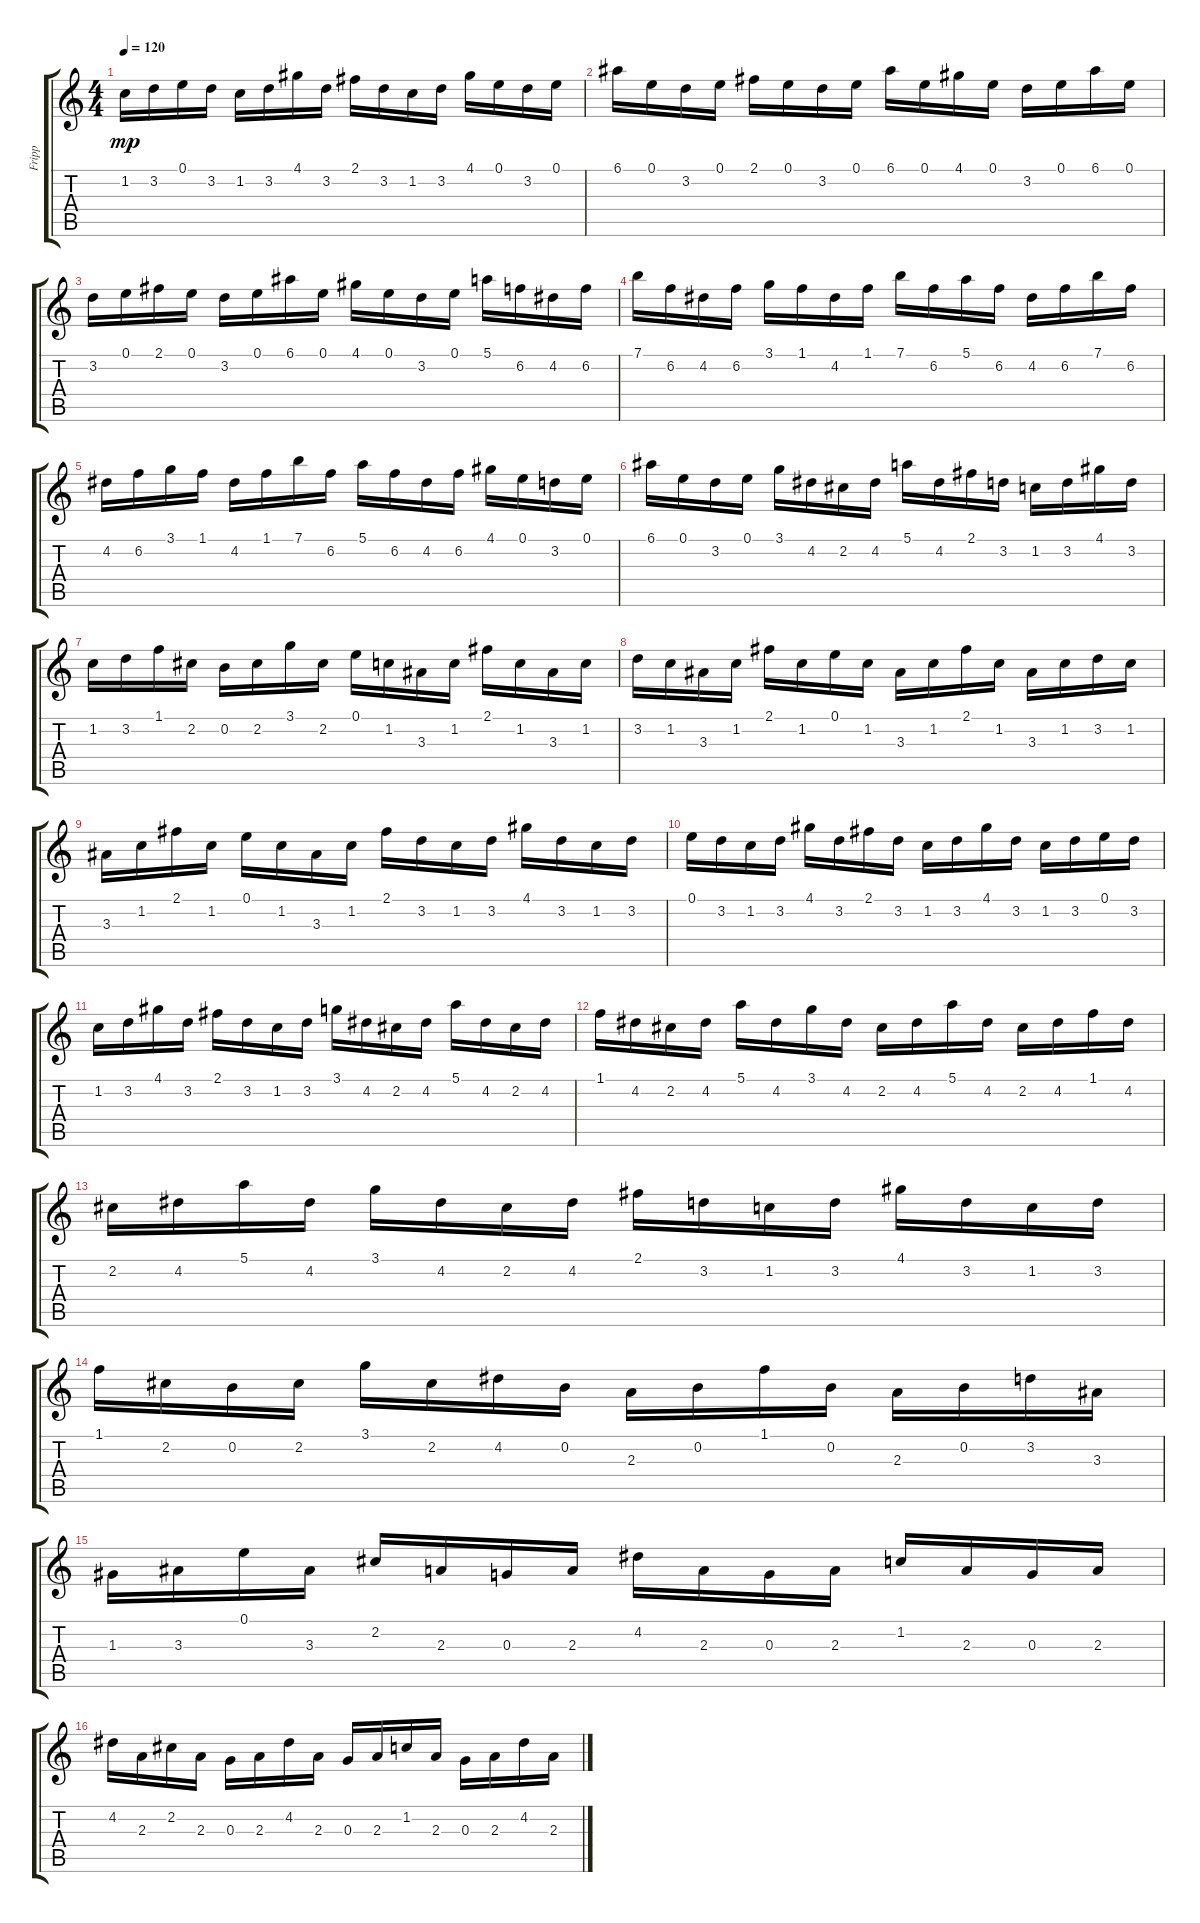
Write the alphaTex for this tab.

\track ("Fripp" "Fripp") {instrument acousticguitarnylon}
\staff {score tabs}
\tuning (E4 B3 G3 D3 A2 E2) {hide}
\ts (4 4)
\tempo 120
\clef g2
\ks c
1.2.16{dy mp} 3.2.16 0.1.16 3.2.16 1.2.16 3.2.16 4.1.16 3.2.16 2.1.16 3.2.16 1.2.16 3.2.16 4.1.16 0.1.16 3.2.16 0.1.16 |
6.1.16 0.1.16 3.2.16 0.1.16 2.1.16 0.1.16 3.2.16 0.1.16 6.1.16 0.1.16 4.1.16 0.1.16 3.2.16 0.1.16 6.1.16 0.1.16 |
3.2.16 0.1.16 2.1.16 0.1.16 3.2.16 0.1.16 6.1.16 0.1.16 4.1.16 0.1.16 3.2.16 0.1.16 5.1.16 6.2.16 4.2.16 6.2.16 |
7.1.16 6.2.16 4.2.16 6.2.16 3.1.16 1.1.16 4.2.16 1.1.16 7.1.16 6.2.16 5.1.16 6.2.16 4.2.16 6.2.16 7.1.16 6.2.16 |
4.2.16 6.2.16 3.1.16 1.1.16 4.2.16 1.1.16 7.1.16 6.2.16 5.1.16 6.2.16 4.2.16 6.2.16 4.1.16 0.1.16 3.2.16 0.1.16 |
6.1.16 0.1.16 3.2.16 0.1.16 3.1.16 4.2.16 2.2.16 4.2.16 5.1.16 4.2.16 2.1.16 3.2.16 1.2.16 3.2.16 4.1.16 3.2.16 |
1.2.16 3.2.16 1.1.16 2.2.16 0.2.16 2.2.16 3.1.16 2.2.16 0.1.16 1.2.16 3.3.16 1.2.16 2.1.16 1.2.16 3.3.16 1.2.16 |
3.2.16 1.2.16 3.3.16 1.2.16 2.1.16 1.2.16 0.1.16 1.2.16 3.3.16 1.2.16 2.1.16 1.2.16 3.3.16 1.2.16 3.2.16 1.2.16 |
3.3.16 1.2.16 2.1.16 1.2.16 0.1.16 1.2.16 3.3.16 1.2.16 2.1.16 3.2.16 1.2.16 3.2.16 4.1.16 3.2.16 1.2.16 3.2.16 |
0.1.16 3.2.16 1.2.16 3.2.16 4.1.16 3.2.16 2.1.16 3.2.16 1.2.16 3.2.16 4.1.16 3.2.16 1.2.16 3.2.16 0.1.16 3.2.16 |
1.2.16 3.2.16 4.1.16 3.2.16 2.1.16 3.2.16 1.2.16 3.2.16 3.1.16 4.2.16 2.2.16 4.2.16 5.1.16 4.2.16 2.2.16 4.2.16 |
1.1.16 4.2.16 2.2.16 4.2.16 5.1.16 4.2.16 3.1.16 4.2.16 2.2.16 4.2.16 5.1.16 4.2.16 2.2.16 4.2.16 1.1.16 4.2.16 |
2.2.16 4.2.16 5.1.16 4.2.16 3.1.16 4.2.16 2.2.16 4.2.16 2.1.16 3.2.16 1.2.16 3.2.16 4.1.16 3.2.16 1.2.16 3.2.16 |
1.1.16 2.2.16 0.2.16 2.2.16 3.1.16 2.2.16 4.2.16 0.2.16 2.3.16 0.2.16 1.1.16 0.2.16 2.3.16 0.2.16 3.2.16 3.3.16 |
1.3.16 3.3.16 0.1.16 3.3.16 2.2.16 2.3.16 0.3.16 2.3.16 4.2.16 2.3.16 0.3.16 2.3.16 1.2.16 2.3.16 0.3.16 2.3.16 |
4.2.16 2.3.16 2.2.16 2.3.16 0.3.16 2.3.16 4.2.16 2.3.16 0.3.16 2.3.16 1.2.16 2.3.16 0.3.16 2.3.16 4.2.16 2.3.16
